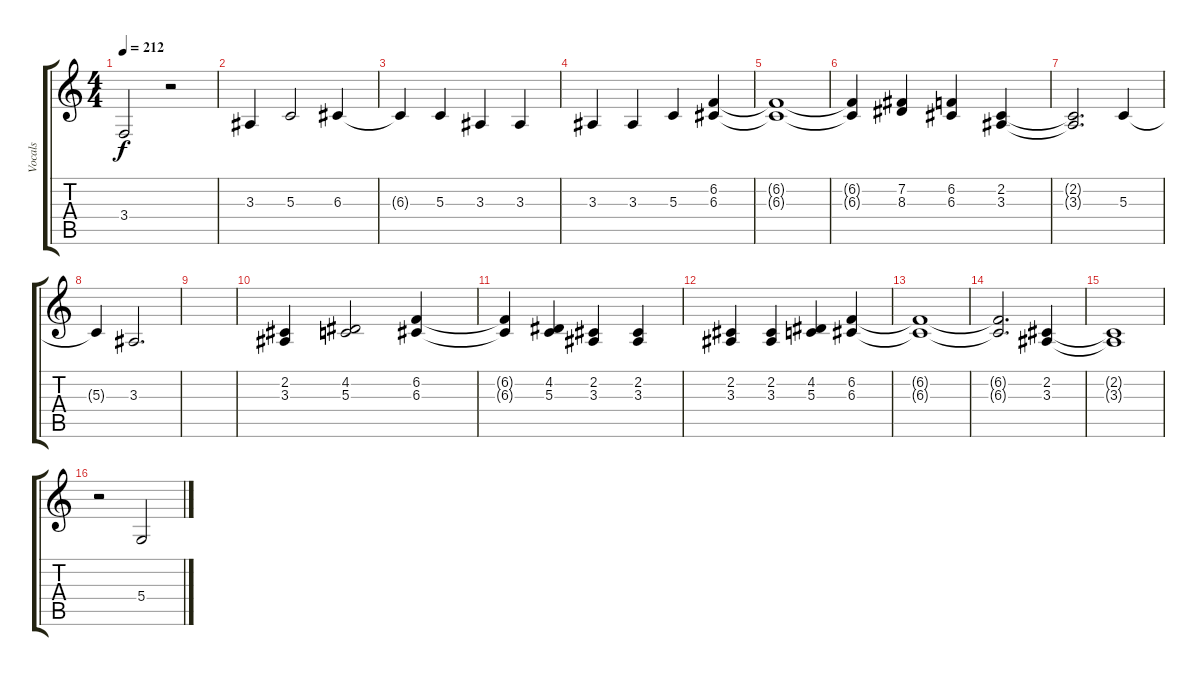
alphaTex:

\track ("Vocals" "Vocals") {instrument clarinet}
\staff {score tabs}
\tuning (E4 B3 G3 D3 A2 E2) {hide}
\ts (4 4)
\tempo 212
\clef g2
\ks c
3.4.2{dy f} r.2 |
3.3.4 5.3.2 6.3.4 |
6.3{t}.4 5.3.4 3.3.4 3.3.4 |
3.3.4 3.3.4 5.3.4 (6.2 6.3).4 |
(6.2{t} 6.3{t}).1 |
(6.2{t} 6.3{t}).4 (7.2 8.3).4 (6.2 6.3).4 (2.2 3.3).4 |
(2.2{t} 3.3{t}).2{d} 5.3.4 |
5.3{t}.4 3.3.2{d} |
|
(2.2 3.3).4 (4.2 5.3).2 (6.2 6.3).4 |
(6.2{t} 6.3{t}).4 (4.2 5.3).4 (2.2 3.3).4 (2.2 3.3).4 |
(2.2 3.3).4 (2.2 3.3).4 (4.2 5.3).4 (6.2 6.3).4 |
(6.2{t} 6.3{t}).1 |
(6.2{t} 6.3{t}).2{d} (2.2 3.3).4 |
(2.2{t} 3.3{t}).1 |
r.2 5.4.2
